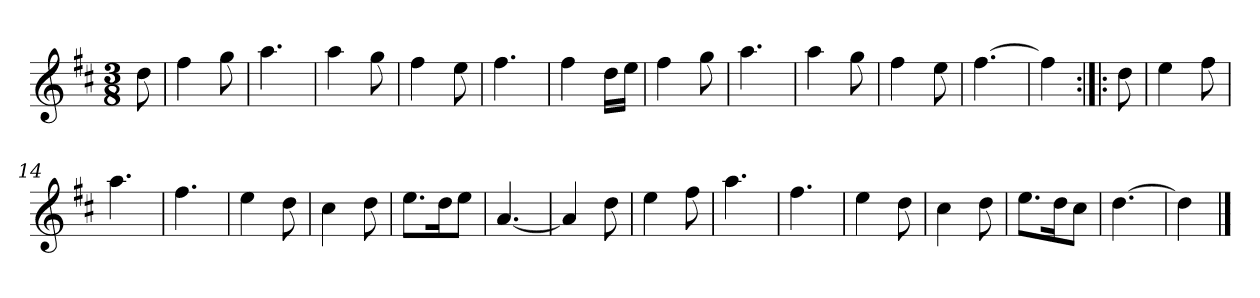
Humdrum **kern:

**kern
*part1
*staff1
*clefG2
*k[f#c#]
*D:
*M3/8
*MM120
=
8dd
=1
4ff#
8gg
=2
4.aa
=3
4aa
8gg
=4
4ff#
8ee
=5
4.ff#
=6
4ff#
16dd\LL
16ee\JJ
=7
4ff#
8gg
=8
4.aa
=9
4aa
8gg
=10
4ff#
8ee
=11
[4.ff#
=12
4ff#]
=:|!|:
8dd
=13
4ee
8ff#
=14
4.aa
=15
4.ff#
=16
4ee
8dd
=17
4cc#
8dd
=18
8.ee\L
16dd\K
8ee\J
=19
[4.a
=20
4a]
8dd
=21
4ee
8ff#
=22
4.aa
=23
4.ff#
=24
4ee
8dd
=25
4cc#
8dd
=26
8.ee\L
16dd\K
8cc#\J
=27
[4.dd
=28
4dd]
==
*-
